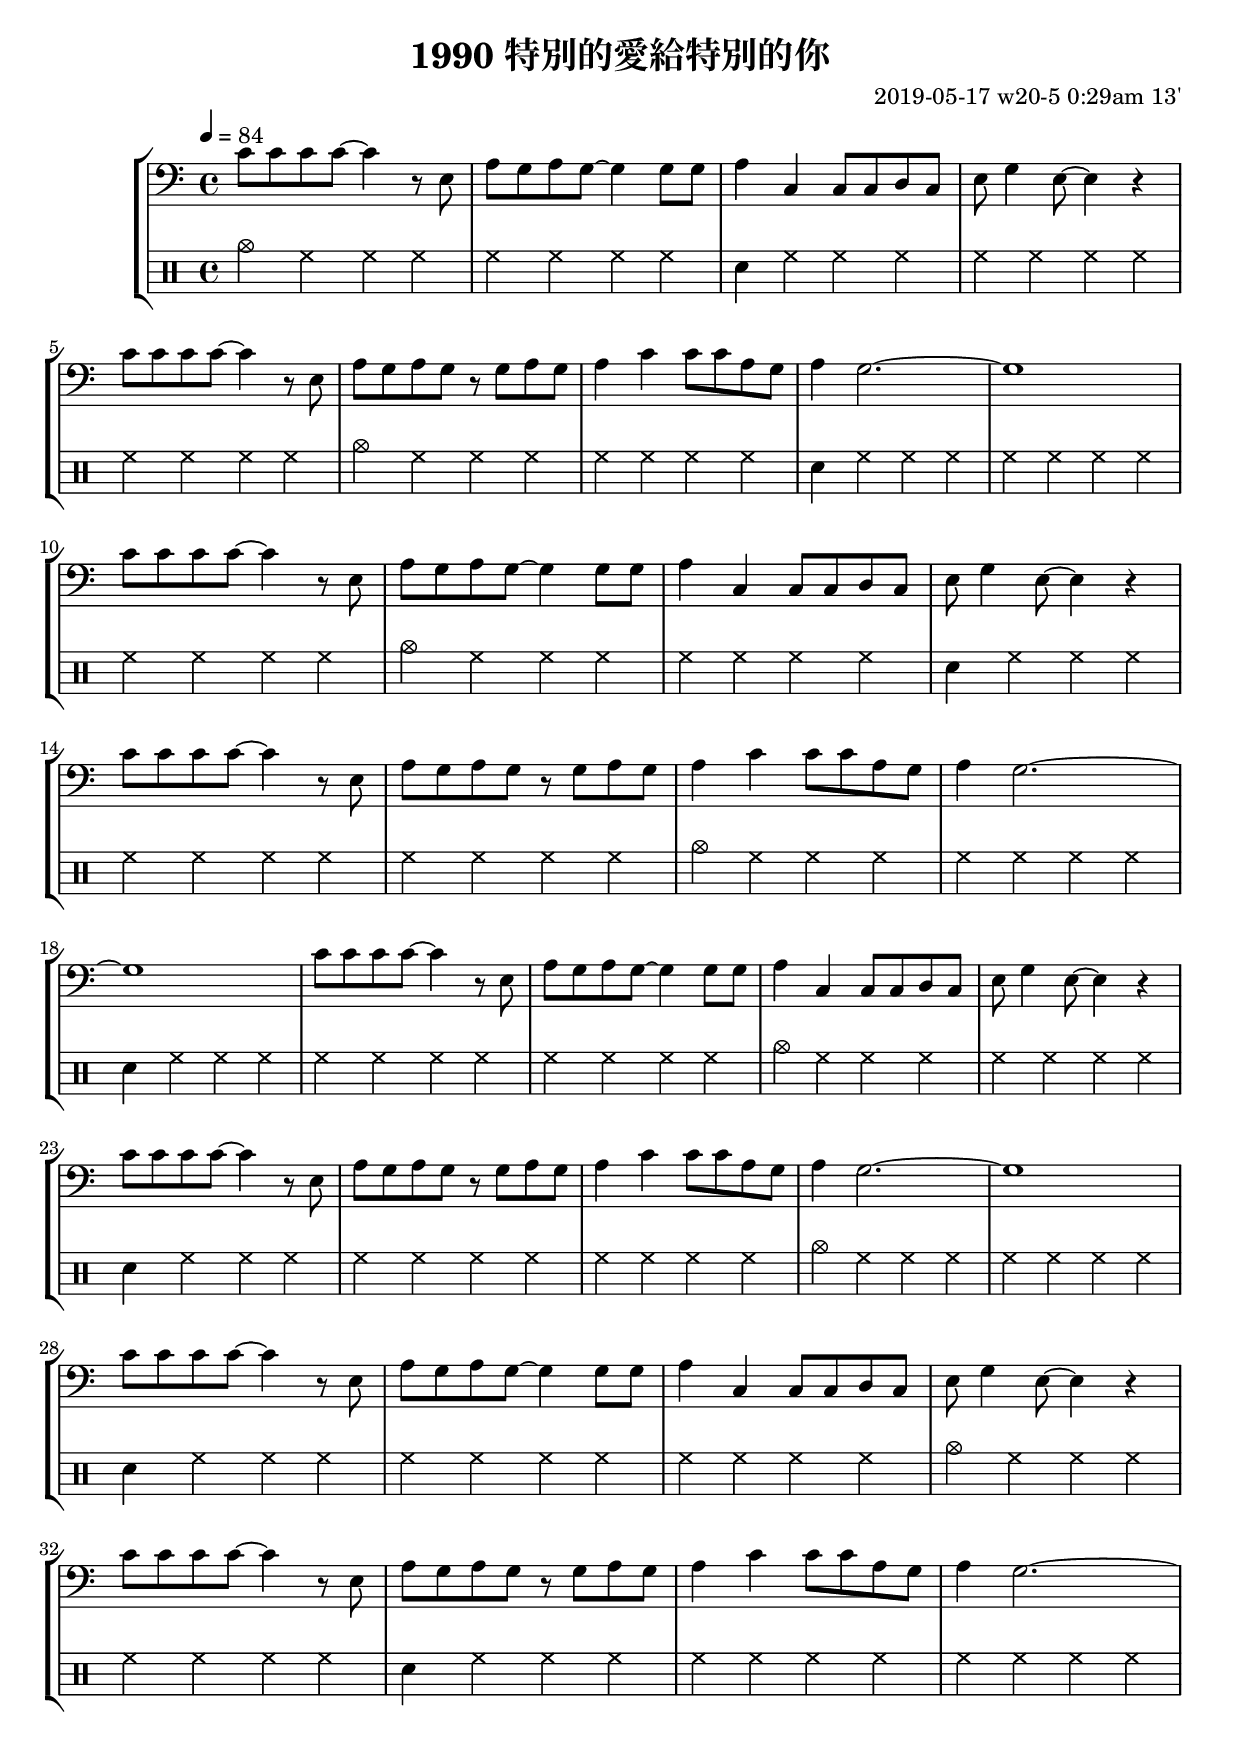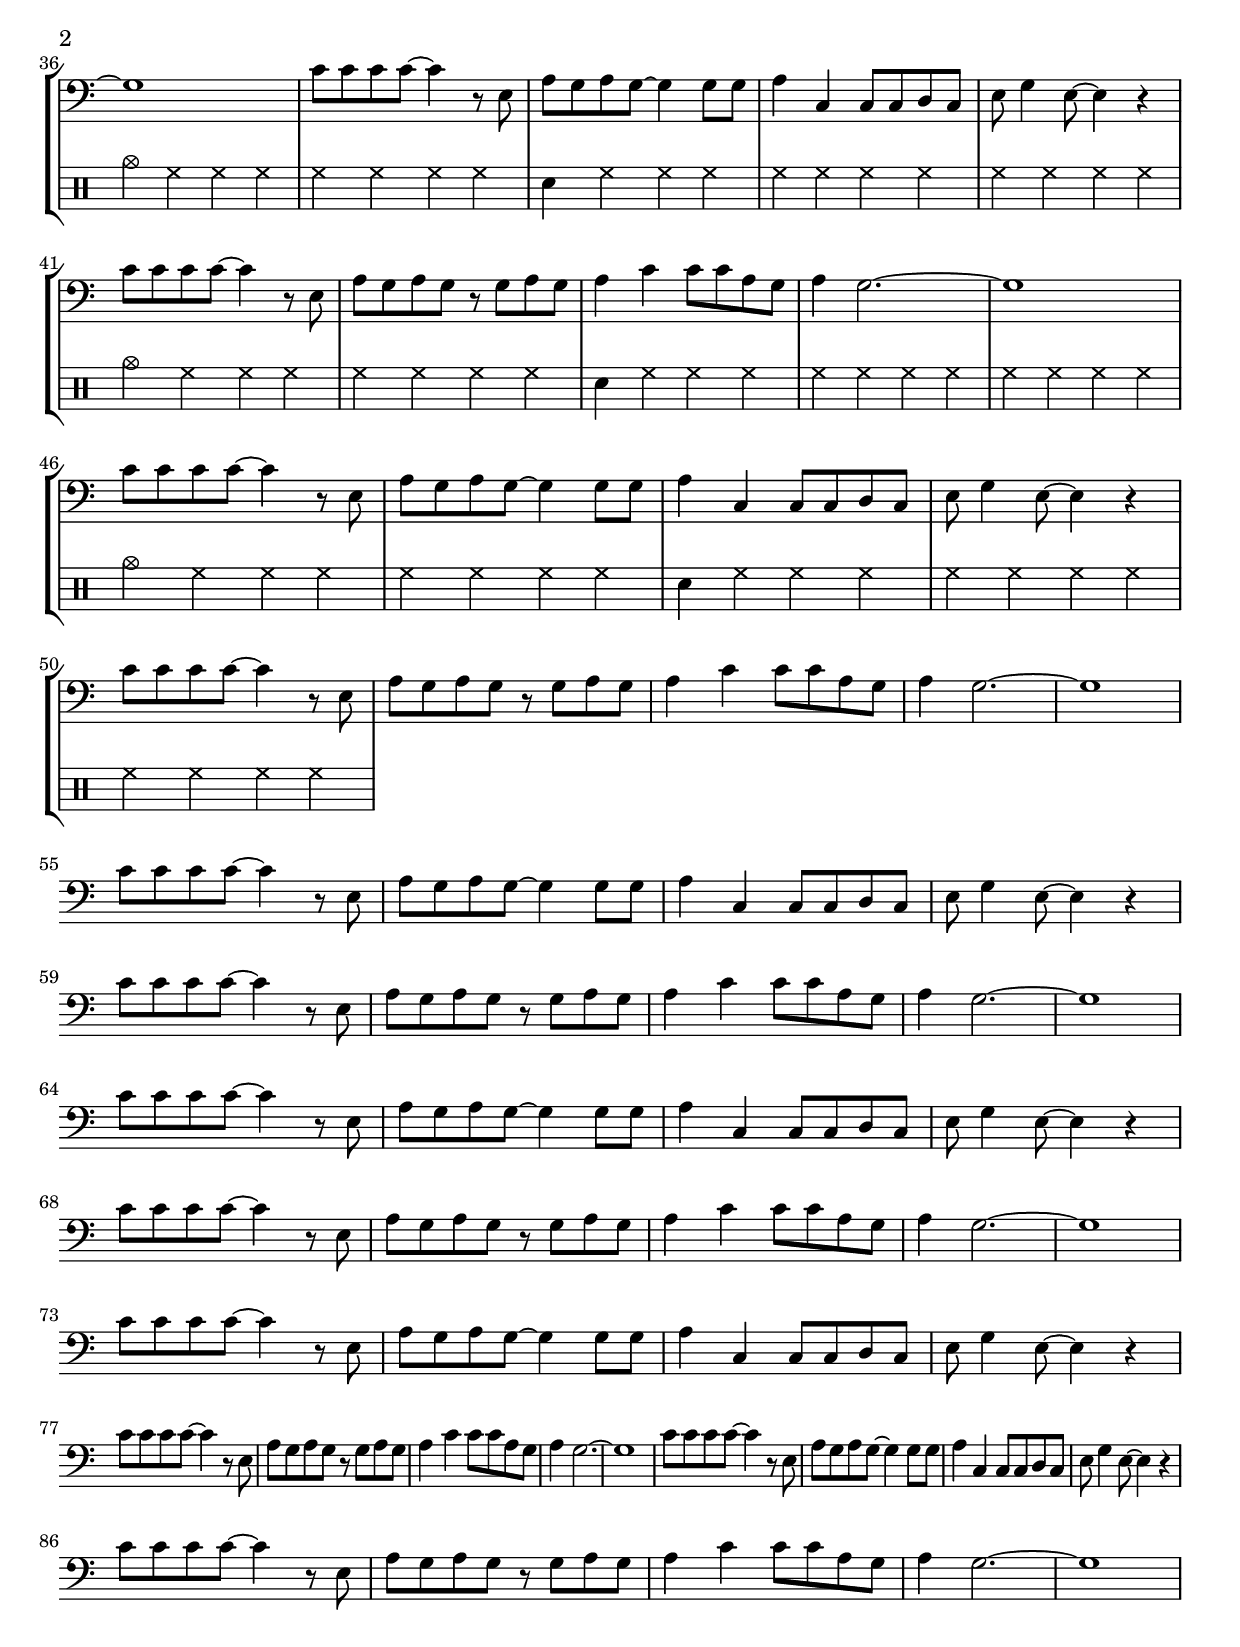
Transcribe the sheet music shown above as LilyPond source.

\header {
  title = "1990 特別的愛給特別的你"
  composer = "2019-05-17 w20-5 0:29am 13'"
}
\language english
metronome = \drummode{
 crashcymbal hh hh hh |
 hh hh hh hh |
 sn hh hh hh |
 hh hh hh hh |
 hh hh hh hh |
}

repeatTimes = 10

\score {
  \new StaffGroup <<



  \transpose c c,{ %as

  
  \relative c' {
    \key c \major
    \clef bass
    \tempo 4=84
    
    
    \repeat unfold \repeatTimes {
    c'8 c c c ~ c4 r8 e,
    a g a g~ g4 
    g8 g |
    a4 c, c8 c d c
    e g4 e8~ e4 r | \break

    c'8 c c c ~ c4 r8 e,| 
    a g a g r g a g
    a4 c c8 c a g
    a4 g2.~ | g1
    }


    }



  }

  \drums {\repeat unfold \repeatTimes \metronome
  }
  >>

  \layout {}
  \midi {}
}